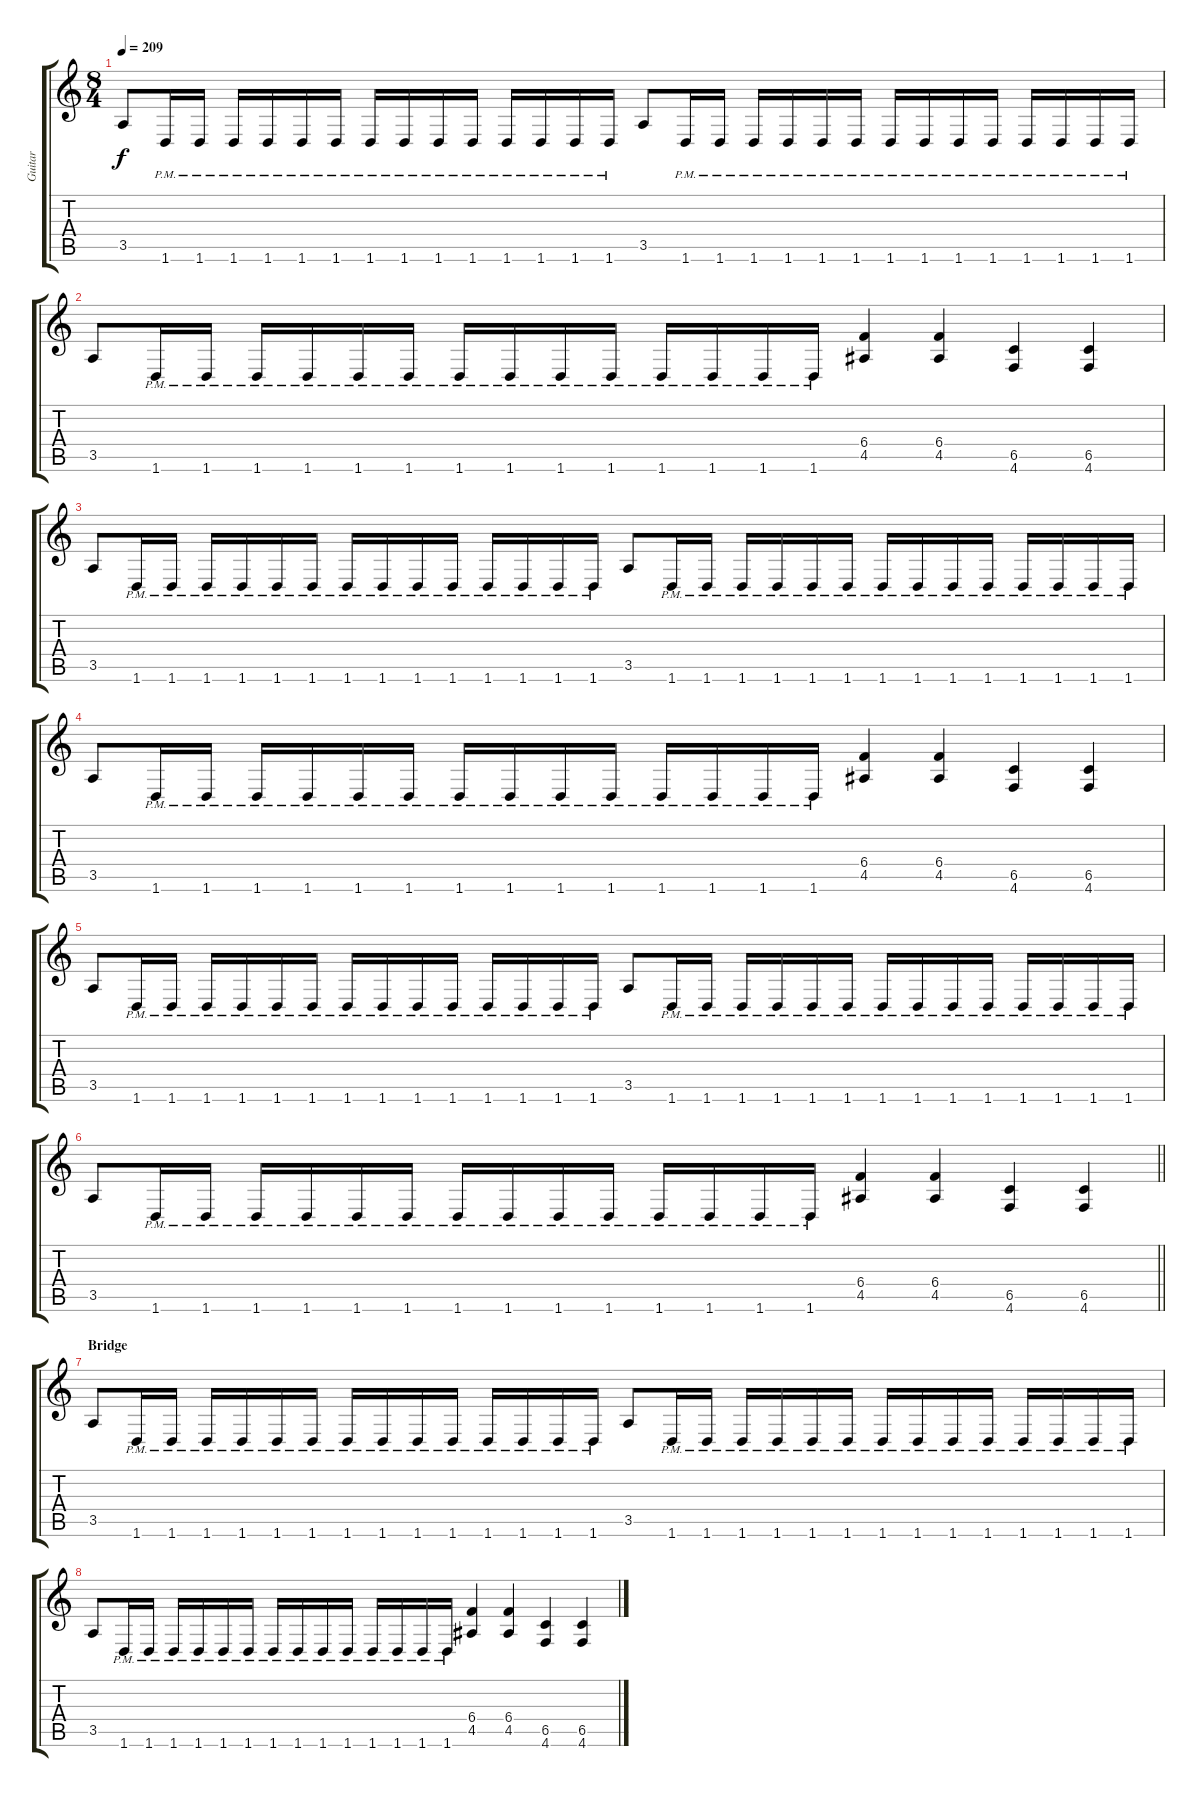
\track ("Guitar" "Guitar") {instrument distortionguitar}
\staff {score tabs}
\tuning (Db4 Ab3 E3 B2 Gb2 Db2) {hide}
\ts (8 4)
\tempo 209
\clef g2
\ks c
3.5.8{dy f} 1.6{pm}.16 1.6{pm}.16 1.6{pm}.16 1.6{pm}.16 1.6{pm}.16 1.6{pm}.16 1.6{pm}.16 1.6{pm}.16 1.6{pm}.16 1.6{pm}.16 1.6{pm}.16 1.6{pm}.16 1.6{pm}.16 1.6{pm}.16 3.5.8 1.6{pm}.16 1.6{pm}.16 1.6{pm}.16 1.6{pm}.16 1.6{pm}.16 1.6{pm}.16 1.6{pm}.16 1.6{pm}.16 1.6{pm}.16 1.6{pm}.16 1.6{pm}.16 1.6{pm}.16 1.6{pm}.16 1.6{pm}.16 |
3.5.8 1.6{pm}.16 1.6{pm}.16 1.6{pm}.16 1.6{pm}.16 1.6{pm}.16 1.6{pm}.16 1.6{pm}.16 1.6{pm}.16 1.6{pm}.16 1.6{pm}.16 1.6{pm}.16 1.6{pm}.16 1.6{pm}.16 1.6{pm}.16 (6.4 4.5).4 (6.4 4.5).4 (6.5 4.6).4 (6.5 4.6).4 |
3.5.8 1.6{pm}.16 1.6{pm}.16 1.6{pm}.16 1.6{pm}.16 1.6{pm}.16 1.6{pm}.16 1.6{pm}.16 1.6{pm}.16 1.6{pm}.16 1.6{pm}.16 1.6{pm}.16 1.6{pm}.16 1.6{pm}.16 1.6{pm}.16 3.5.8 1.6{pm}.16 1.6{pm}.16 1.6{pm}.16 1.6{pm}.16 1.6{pm}.16 1.6{pm}.16 1.6{pm}.16 1.6{pm}.16 1.6{pm}.16 1.6{pm}.16 1.6{pm}.16 1.6{pm}.16 1.6{pm}.16 1.6{pm}.16 |
3.5.8 1.6{pm}.16 1.6{pm}.16 1.6{pm}.16 1.6{pm}.16 1.6{pm}.16 1.6{pm}.16 1.6{pm}.16 1.6{pm}.16 1.6{pm}.16 1.6{pm}.16 1.6{pm}.16 1.6{pm}.16 1.6{pm}.16 1.6{pm}.16 (6.4 4.5).4 (6.4 4.5).4 (6.5 4.6).4 (6.5 4.6).4 |
3.5.8 1.6{pm}.16 1.6{pm}.16 1.6{pm}.16 1.6{pm}.16 1.6{pm}.16 1.6{pm}.16 1.6{pm}.16 1.6{pm}.16 1.6{pm}.16 1.6{pm}.16 1.6{pm}.16 1.6{pm}.16 1.6{pm}.16 1.6{pm}.16 3.5.8 1.6{pm}.16 1.6{pm}.16 1.6{pm}.16 1.6{pm}.16 1.6{pm}.16 1.6{pm}.16 1.6{pm}.16 1.6{pm}.16 1.6{pm}.16 1.6{pm}.16 1.6{pm}.16 1.6{pm}.16 1.6{pm}.16 1.6{pm}.16 |
\barLineRight lightlight
3.5.8 1.6{pm}.16 1.6{pm}.16 1.6{pm}.16 1.6{pm}.16 1.6{pm}.16 1.6{pm}.16 1.6{pm}.16 1.6{pm}.16 1.6{pm}.16 1.6{pm}.16 1.6{pm}.16 1.6{pm}.16 1.6{pm}.16 1.6{pm}.16 (6.4 4.5).4 (6.4 4.5).4 (6.5 4.6).4 (6.5 4.6).4 |
\section ("" "Bridge")
3.5.8 1.6{pm}.16 1.6{pm}.16 1.6{pm}.16 1.6{pm}.16 1.6{pm}.16 1.6{pm}.16 1.6{pm}.16 1.6{pm}.16 1.6{pm}.16 1.6{pm}.16 1.6{pm}.16 1.6{pm}.16 1.6{pm}.16 1.6{pm}.16 3.5.8 1.6{pm}.16 1.6{pm}.16 1.6{pm}.16 1.6{pm}.16 1.6{pm}.16 1.6{pm}.16 1.6{pm}.16 1.6{pm}.16 1.6{pm}.16 1.6{pm}.16 1.6{pm}.16 1.6{pm}.16 1.6{pm}.16 1.6{pm}.16 |
3.5.8 1.6{pm}.16 1.6{pm}.16 1.6{pm}.16 1.6{pm}.16 1.6{pm}.16 1.6{pm}.16 1.6{pm}.16 1.6{pm}.16 1.6{pm}.16 1.6{pm}.16 1.6{pm}.16 1.6{pm}.16 1.6{pm}.16 1.6{pm}.16 (6.4 4.5).4 (6.4 4.5).4 (6.5 4.6).4 (6.5 4.6).4
